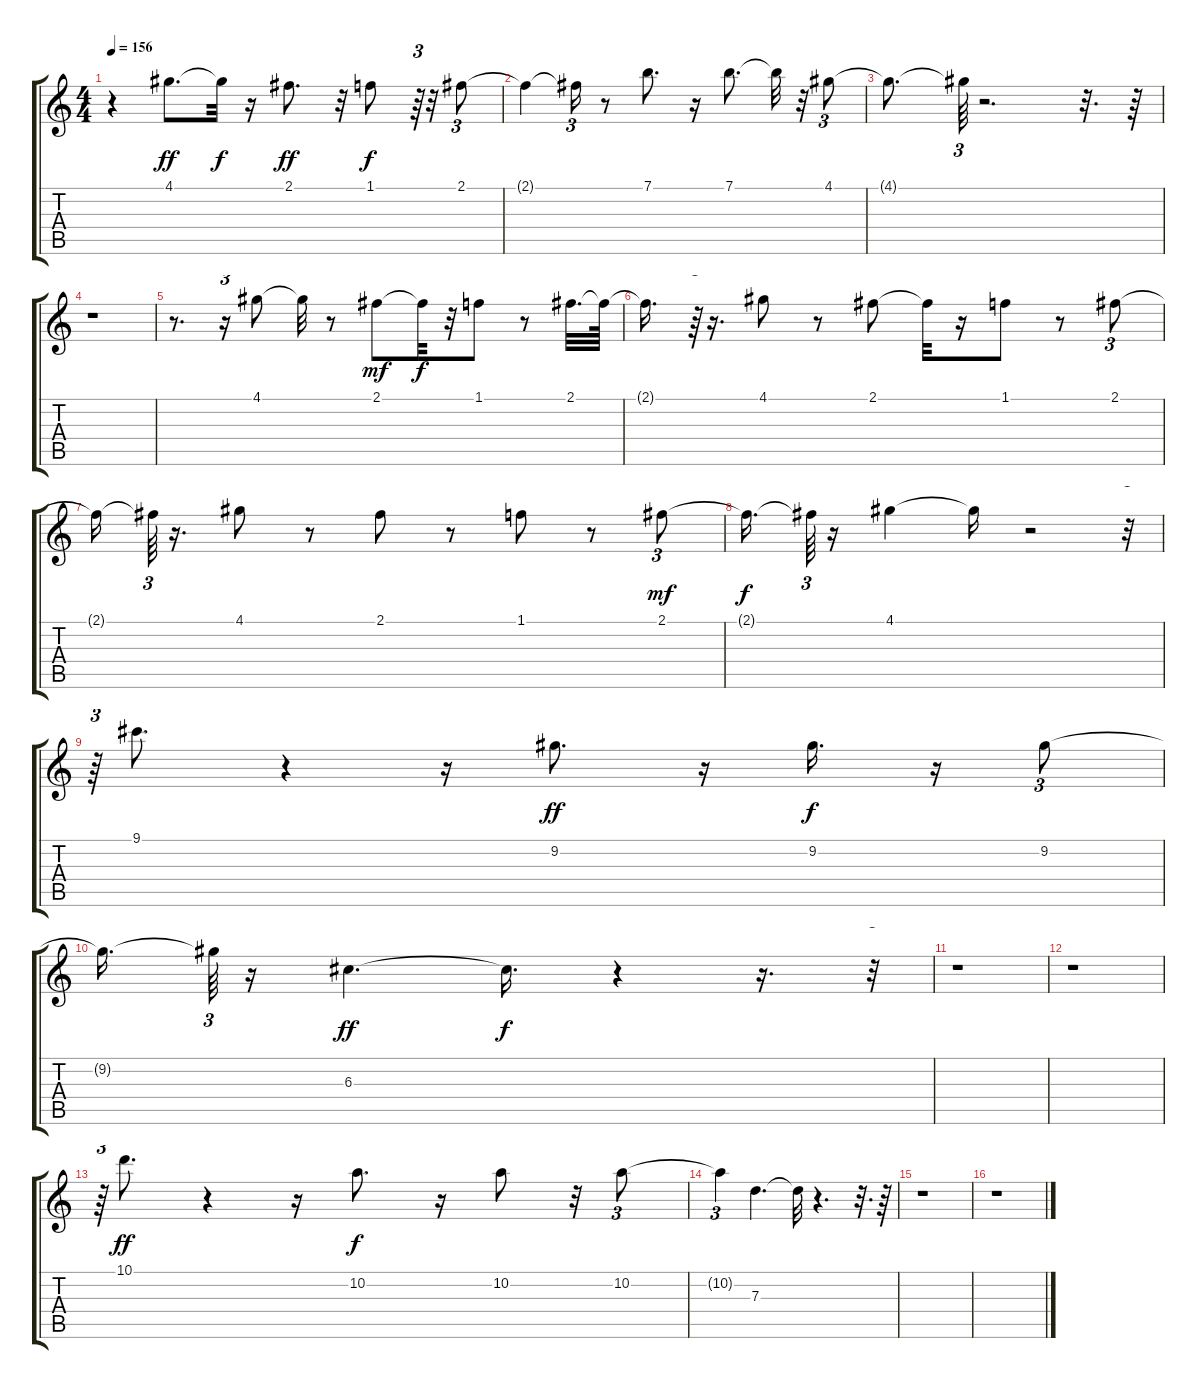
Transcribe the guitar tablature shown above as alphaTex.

\track "" {instrument electricguitarjazz}
\staff {score tabs}
\tuning (E4 B3 G3 D3 A2 E2) {hide}
\ts (4 4)
\tempo 156
\clef g2
\ks c
r.4{dy f} 4.1.8{d dy ff} 4.1{t}.32{dy f} r.16 2.1.8{d dy ff} r.32 1.1.8{dy f} r.64{tu (3 2)} r.32 2.1.8{tu (3 2)} |
2.1{t}.4 2.1{t}.16{tu (3 2)} r.8 7.1.8{d} r.16 7.1.8{d} 7.1{t}.32 r.32 4.1.8{tu (3 2)} |
4.1{t}.8{d} 4.1{t}.64{tu (3 2)} r.2{d} r.32{d} r.64 |
r.1 |
r.8{d} r.16{tu (3 2)} 4.1.8 4.1{t}.32 r.8 2.1.8{dy mf} 2.1{t}.32{dy f} r.32 1.1.8 r.8 2.1.32{d} 2.1{t}.64 |
2.1{t}.16{d} r.64{tu (3 2)} r.16{d} 4.1.8 r.8 2.1.8 2.1{t}.32 r.16 1.1.8 r.8 2.1.8{tu (3 2)} |
2.1{t}.16 2.1{t}.64{tu (3 2)} r.16{d} 4.1.8 r.8 2.1.8 r.8 1.1.8 r.8 2.1.8{tu (3 2) dy mf} |
2.1{t}.16{d dy f} 2.1{t}.64{tu (3 2)} r.16 4.1.4 4.1{t}.16 r.2 r.32{tu (3 2)} |
r.64{tu (3 2)} 9.1.8{d} r.4 r.16 9.2.8{d dy ff} r.16 9.2.16{d dy f} r.16 9.2.8{tu (3 2)} |
9.2{t}.16{d} 9.2{t}.64{tu (3 2)} r.16 6.3.4{d dy ff} 6.3{t}.16{d dy f} r.4 r.16{d} r.32{tu (3 2)} |
r.1 |
r.1 |
r.64{tu (3 2)} 10.1.8{d dy ff} r.4 r.16 10.2.8{d dy f} r.16 10.2.8 r.32 10.2.8{tu (3 2)} |
10.2{t}.4{tu (3 2)} 7.3.4{d} 7.3{t}.32 r.4{d} r.32{d} r.64 |
r.1 |
r.1
